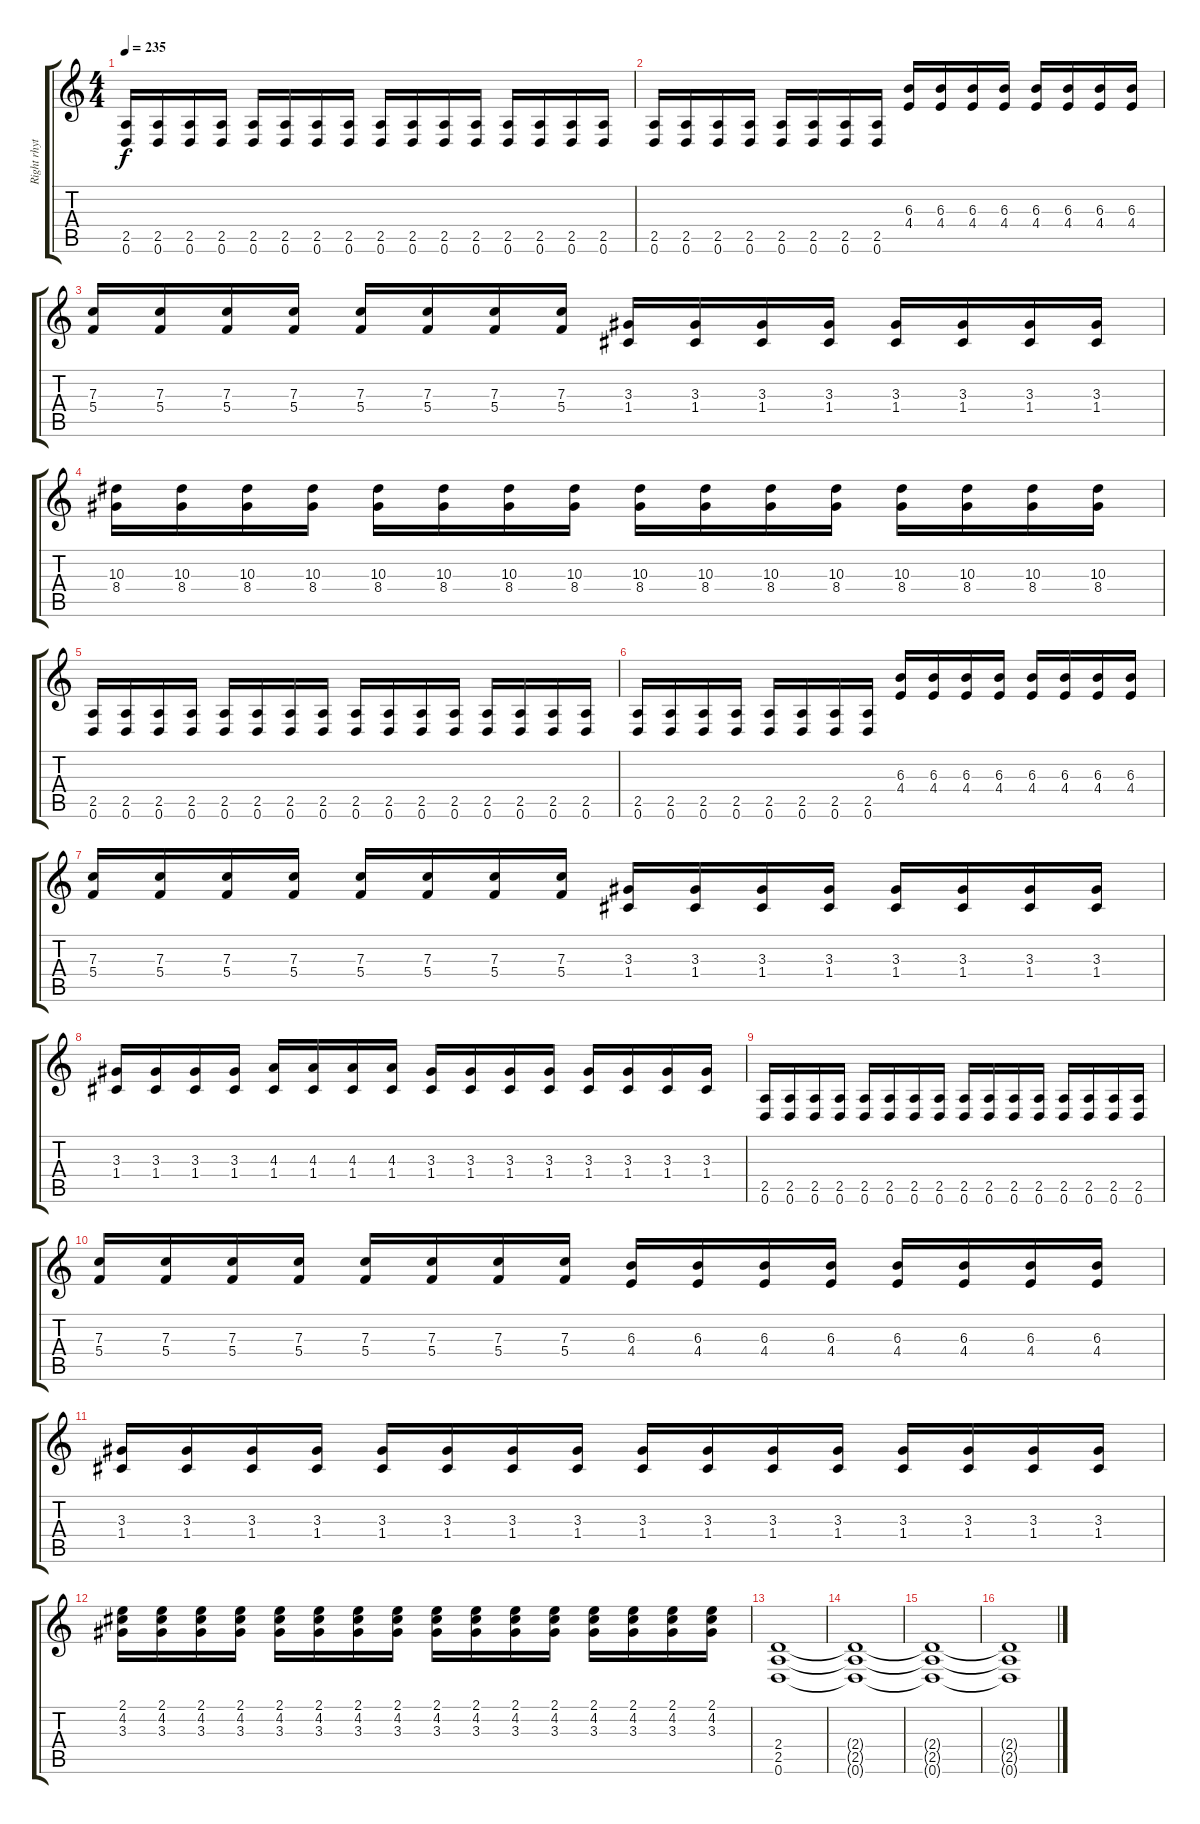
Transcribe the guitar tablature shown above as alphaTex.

\track ("Right rhythm" "Right rhyt") {instrument overdrivenguitar}
\staff {score tabs}
\tuning (D4 A3 F3 C3 G2 D2) {hide}
\ts (4 4)
\tempo 235
\clef g2
\ks c
(2.5 0.6).16{dy f} (2.5 0.6).16 (2.5 0.6).16 (2.5 0.6).16 (2.5 0.6).16 (2.5 0.6).16 (2.5 0.6).16 (2.5 0.6).16 (2.5 0.6).16 (2.5 0.6).16 (2.5 0.6).16 (2.5 0.6).16 (2.5 0.6).16 (2.5 0.6).16 (2.5 0.6).16 (2.5 0.6).16 |
(2.5 0.6).16 (2.5 0.6).16 (2.5 0.6).16 (2.5 0.6).16 (2.5 0.6).16 (2.5 0.6).16 (2.5 0.6).16 (2.5 0.6).16 (6.3 4.4).16 (6.3 4.4).16 (6.3 4.4).16 (6.3 4.4).16 (6.3 4.4).16 (6.3 4.4).16 (6.3 4.4).16 (6.3 4.4).16 |
(7.3 5.4).16 (7.3 5.4).16 (7.3 5.4).16 (7.3 5.4).16 (7.3 5.4).16 (7.3 5.4).16 (7.3 5.4).16 (7.3 5.4).16 (3.3 1.4).16 (3.3 1.4).16 (3.3 1.4).16 (3.3 1.4).16 (3.3 1.4).16 (3.3 1.4).16 (3.3 1.4).16 (3.3 1.4).16 |
(10.3 8.4).16 (10.3 8.4).16 (10.3 8.4).16 (10.3 8.4).16 (10.3 8.4).16 (10.3 8.4).16 (10.3 8.4).16 (10.3 8.4).16 (10.3 8.4).16 (10.3 8.4).16 (10.3 8.4).16 (10.3 8.4).16 (10.3 8.4).16 (10.3 8.4).16 (10.3 8.4).16 (10.3 8.4).16 |
(2.5 0.6).16 (2.5 0.6).16 (2.5 0.6).16 (2.5 0.6).16 (2.5 0.6).16 (2.5 0.6).16 (2.5 0.6).16 (2.5 0.6).16 (2.5 0.6).16 (2.5 0.6).16 (2.5 0.6).16 (2.5 0.6).16 (2.5 0.6).16 (2.5 0.6).16 (2.5 0.6).16 (2.5 0.6).16 |
(2.5 0.6).16 (2.5 0.6).16 (2.5 0.6).16 (2.5 0.6).16 (2.5 0.6).16 (2.5 0.6).16 (2.5 0.6).16 (2.5 0.6).16 (6.3 4.4).16 (6.3 4.4).16 (6.3 4.4).16 (6.3 4.4).16 (6.3 4.4).16 (6.3 4.4).16 (6.3 4.4).16 (6.3 4.4).16 |
(7.3 5.4).16 (7.3 5.4).16 (7.3 5.4).16 (7.3 5.4).16 (7.3 5.4).16 (7.3 5.4).16 (7.3 5.4).16 (7.3 5.4).16 (3.3 1.4).16 (3.3 1.4).16 (3.3 1.4).16 (3.3 1.4).16 (3.3 1.4).16 (3.3 1.4).16 (3.3 1.4).16 (3.3 1.4).16 |
(3.3 1.4).16 (3.3 1.4).16 (3.3 1.4).16 (3.3 1.4).16 (4.3 1.4).16 (4.3 1.4).16 (4.3 1.4).16 (4.3 1.4).16 (3.3 1.4).16 (3.3 1.4).16 (3.3 1.4).16 (3.3 1.4).16 (3.3 1.4).16 (3.3 1.4).16 (3.3 1.4).16 (3.3 1.4).16 |
(2.5 0.6).16 (2.5 0.6).16 (2.5 0.6).16 (2.5 0.6).16 (2.5 0.6).16 (2.5 0.6).16 (2.5 0.6).16 (2.5 0.6).16 (2.5 0.6).16 (2.5 0.6).16 (2.5 0.6).16 (2.5 0.6).16 (2.5 0.6).16 (2.5 0.6).16 (2.5 0.6).16 (2.5 0.6).16 |
(7.3 5.4).16 (7.3 5.4).16 (7.3 5.4).16 (7.3 5.4).16 (7.3 5.4).16 (7.3 5.4).16 (7.3 5.4).16 (7.3 5.4).16 (6.3 4.4).16 (6.3 4.4).16 (6.3 4.4).16 (6.3 4.4).16 (6.3 4.4).16 (6.3 4.4).16 (6.3 4.4).16 (6.3 4.4).16 |
(3.3 1.4).16 (3.3 1.4).16 (3.3 1.4).16 (3.3 1.4).16 (3.3 1.4).16 (3.3 1.4).16 (3.3 1.4).16 (3.3 1.4).16 (3.3 1.4).16 (3.3 1.4).16 (3.3 1.4).16 (3.3 1.4).16 (3.3 1.4).16 (3.3 1.4).16 (3.3 1.4).16 (3.3 1.4).16 |
(2.1 4.2 3.3).16 (2.1 4.2 3.3).16 (2.1 4.2 3.3).16 (2.1 4.2 3.3).16 (2.1 4.2 3.3).16 (2.1 4.2 3.3).16 (2.1 4.2 3.3).16 (2.1 4.2 3.3).16 (2.1 4.2 3.3).16 (2.1 4.2 3.3).16 (2.1 4.2 3.3).16 (2.1 4.2 3.3).16 (2.1 4.2 3.3).16 (2.1 4.2 3.3).16 (2.1 4.2 3.3).16 (2.1 4.2 3.3).16 |
(2.4 2.5 0.6).1 |
(2.4{t} 2.5{t} 0.6{t}).1 |
(2.4{t} 2.5{t} 0.6{t}).1 |
(2.4{t} 2.5{t} 0.6{t}).1
